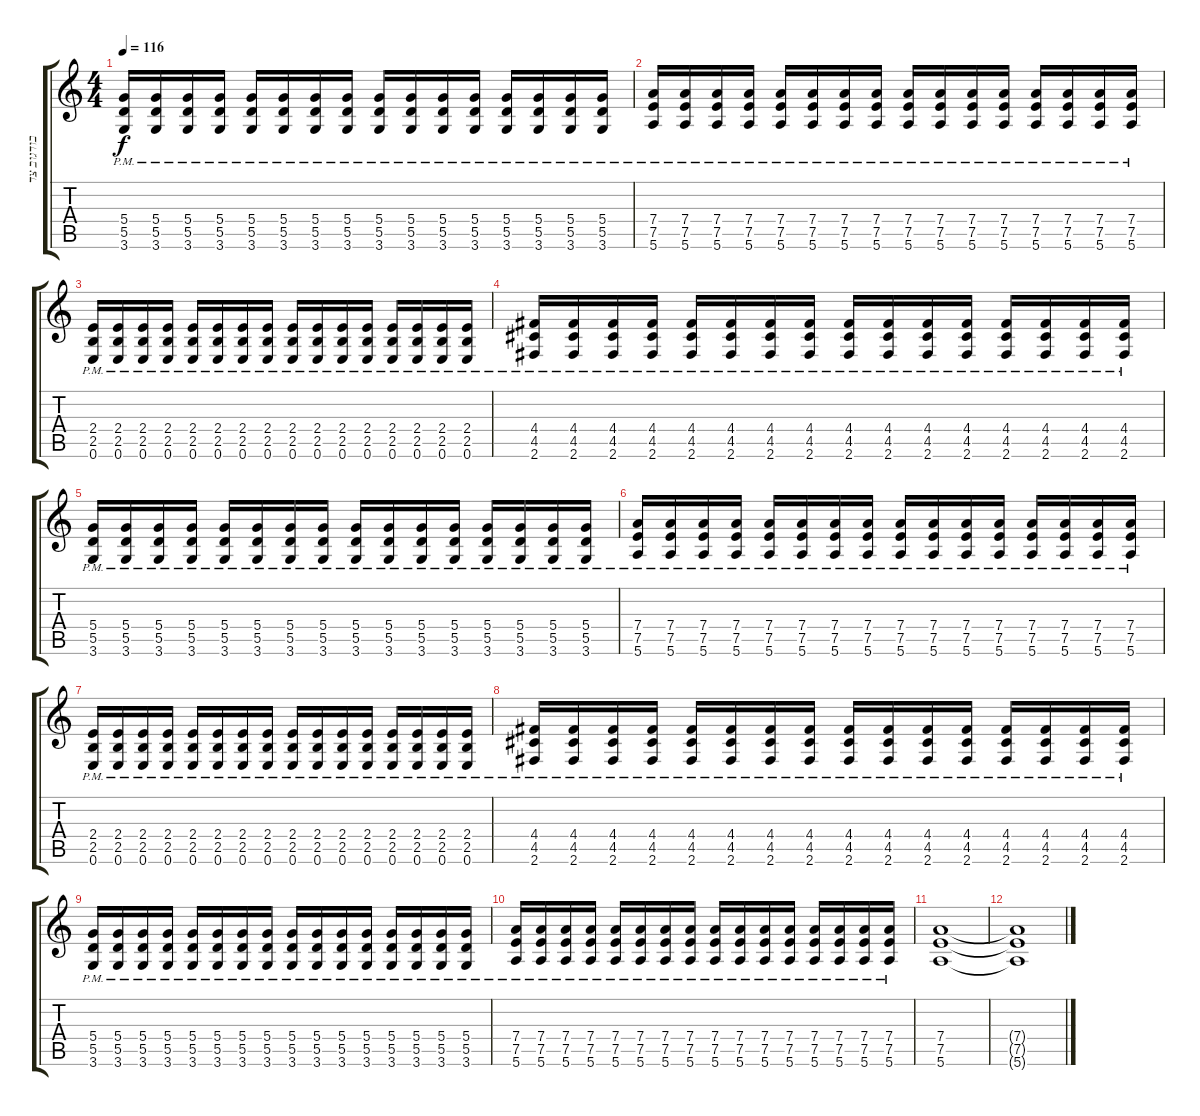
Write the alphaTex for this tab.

\track ("בודגוב צד ימין" "בודגוב צד ") {instrument overdrivenguitar}
\staff {score tabs}
\tuning (E4 B3 G3 D3 A2 E2) {hide}
\ts (4 4)
\tempo 116
\clef g2
\ks c
(5.4 5.5 3.6{pm}).16{dy f} (5.4 5.5 3.6{pm}).16 (5.4 5.5 3.6{pm}).16 (5.4 5.5 3.6{pm}).16 (5.4 5.5 3.6{pm}).16 (5.4 5.5 3.6{pm}).16 (5.4 5.5 3.6{pm}).16 (5.4 5.5 3.6{pm}).16 (5.4 5.5 3.6{pm}).16 (5.4 5.5 3.6{pm}).16 (5.4 5.5 3.6{pm}).16 (5.4 5.5 3.6{pm}).16 (5.4 5.5 3.6{pm}).16 (5.4 5.5 3.6{pm}).16 (5.4 5.5 3.6{pm}).16 (5.4 5.5 3.6{pm}).16 |
(7.4 7.5 5.6{pm}).16 (7.4 7.5 5.6{pm}).16 (7.4 7.5 5.6{pm}).16 (7.4 7.5 5.6{pm}).16 (7.4 7.5 5.6{pm}).16 (7.4 7.5 5.6{pm}).16 (7.4 7.5 5.6{pm}).16 (7.4 7.5 5.6{pm}).16 (7.4 7.5 5.6{pm}).16 (7.4 7.5 5.6{pm}).16 (7.4 7.5 5.6{pm}).16 (7.4 7.5 5.6{pm}).16 (7.4 7.5 5.6{pm}).16 (7.4 7.5 5.6{pm}).16 (7.4 7.5 5.6{pm}).16 (7.4 7.5 5.6{pm}).16 |
(2.4{pm} 2.5 0.6{pm}).16 (2.4 2.5 0.6{pm}).16 (2.4 2.5 0.6{pm}).16 (2.4 2.5 0.6{pm}).16 (2.4 2.5 0.6{pm}).16 (2.4 2.5 0.6{pm}).16 (2.4 2.5 0.6{pm}).16 (2.4 2.5 0.6{pm}).16 (2.4 2.5 0.6{pm}).16 (2.4 2.5 0.6{pm}).16 (2.4 2.5 0.6{pm}).16 (2.4 2.5 0.6{pm}).16 (2.4 2.5 0.6{pm}).16 (2.4 2.5 0.6{pm}).16 (2.4 2.5 0.6{pm}).16 (2.4 2.5 0.6{pm}).16 |
(4.4 4.5 2.6{pm}).16 (4.4 4.5 2.6{pm}).16 (4.4 4.5 2.6{pm}).16 (4.4 4.5 2.6{pm}).16 (4.4 4.5 2.6{pm}).16 (4.4 4.5 2.6{pm}).16 (4.4 4.5 2.6{pm}).16 (4.4 4.5 2.6{pm}).16 (4.4 4.5 2.6{pm}).16 (4.4 4.5 2.6{pm}).16 (4.4 4.5 2.6{pm}).16 (4.4 4.5 2.6{pm}).16 (4.4 4.5 2.6{pm}).16 (4.4 4.5 2.6{pm}).16 (4.4 4.5 2.6{pm}).16 (4.4 4.5 2.6{pm}).16 |
(5.4 5.5 3.6{pm}).16 (5.4 5.5 3.6{pm}).16 (5.4 5.5 3.6{pm}).16 (5.4 5.5 3.6{pm}).16 (5.4 5.5 3.6{pm}).16 (5.4 5.5 3.6{pm}).16 (5.4 5.5 3.6{pm}).16 (5.4 5.5 3.6{pm}).16 (5.4 5.5 3.6{pm}).16 (5.4 5.5 3.6{pm}).16 (5.4 5.5 3.6{pm}).16 (5.4 5.5 3.6{pm}).16 (5.4 5.5 3.6{pm}).16 (5.4 5.5 3.6{pm}).16 (5.4 5.5 3.6{pm}).16 (5.4 5.5 3.6{pm}).16 |
(7.4 7.5 5.6{pm}).16 (7.4 7.5 5.6{pm}).16 (7.4 7.5 5.6{pm}).16 (7.4 7.5 5.6{pm}).16 (7.4 7.5 5.6{pm}).16 (7.4 7.5 5.6{pm}).16 (7.4 7.5 5.6{pm}).16 (7.4 7.5 5.6{pm}).16 (7.4 7.5 5.6{pm}).16 (7.4 7.5 5.6{pm}).16 (7.4 7.5 5.6{pm}).16 (7.4 7.5 5.6{pm}).16 (7.4 7.5 5.6{pm}).16 (7.4 7.5 5.6{pm}).16 (7.4 7.5 5.6{pm}).16 (7.4 7.5 5.6{pm}).16 |
(2.4{pm} 2.5 0.6{pm}).16 (2.4 2.5 0.6{pm}).16 (2.4 2.5 0.6{pm}).16 (2.4 2.5 0.6{pm}).16 (2.4 2.5 0.6{pm}).16 (2.4 2.5 0.6{pm}).16 (2.4 2.5 0.6{pm}).16 (2.4 2.5 0.6{pm}).16 (2.4 2.5 0.6{pm}).16 (2.4 2.5 0.6{pm}).16 (2.4 2.5 0.6{pm}).16 (2.4 2.5 0.6{pm}).16 (2.4 2.5 0.6{pm}).16 (2.4 2.5 0.6{pm}).16 (2.4 2.5 0.6{pm}).16 (2.4 2.5 0.6{pm}).16 |
(4.4 4.5 2.6{pm}).16 (4.4 4.5 2.6{pm}).16 (4.4 4.5 2.6{pm}).16 (4.4 4.5 2.6{pm}).16 (4.4 4.5 2.6{pm}).16 (4.4 4.5 2.6{pm}).16 (4.4 4.5 2.6{pm}).16 (4.4 4.5 2.6{pm}).16 (4.4 4.5 2.6{pm}).16 (4.4 4.5 2.6{pm}).16 (4.4 4.5 2.6{pm}).16 (4.4 4.5 2.6{pm}).16 (4.4 4.5 2.6{pm}).16 (4.4 4.5 2.6{pm}).16 (4.4 4.5 2.6{pm}).16 (4.4 4.5 2.6{pm}).16 |
(5.4 5.5 3.6{pm}).16 (5.4 5.5 3.6{pm}).16 (5.4 5.5 3.6{pm}).16 (5.4 5.5 3.6{pm}).16 (5.4 5.5 3.6{pm}).16 (5.4 5.5 3.6{pm}).16 (5.4 5.5 3.6{pm}).16 (5.4 5.5 3.6{pm}).16 (5.4 5.5 3.6{pm}).16 (5.4 5.5 3.6{pm}).16 (5.4 5.5 3.6{pm}).16 (5.4 5.5 3.6{pm}).16 (5.4 5.5 3.6{pm}).16 (5.4 5.5 3.6{pm}).16 (5.4 5.5 3.6{pm}).16 (5.4 5.5 3.6{pm}).16 |
(7.4 7.5 5.6{pm}).16 (7.4 7.5 5.6{pm}).16 (7.4 7.5 5.6{pm}).16 (7.4 7.5 5.6{pm}).16 (7.4 7.5 5.6{pm}).16 (7.4 7.5 5.6{pm}).16 (7.4 7.5 5.6{pm}).16 (7.4 7.5 5.6{pm}).16 (7.4 7.5 5.6{pm}).16 (7.4 7.5 5.6{pm}).16 (7.4 7.5 5.6{pm}).16 (7.4 7.5 5.6{pm}).16 (7.4 7.5 5.6{pm}).16 (7.4 7.5 5.6{pm}).16 (7.4 7.5 5.6{pm}).16 (7.4 7.5 5.6{pm}).16 |
(7.4 7.5 5.6).1 |
(7.4{t} 7.5{t} 5.6{t}).1
